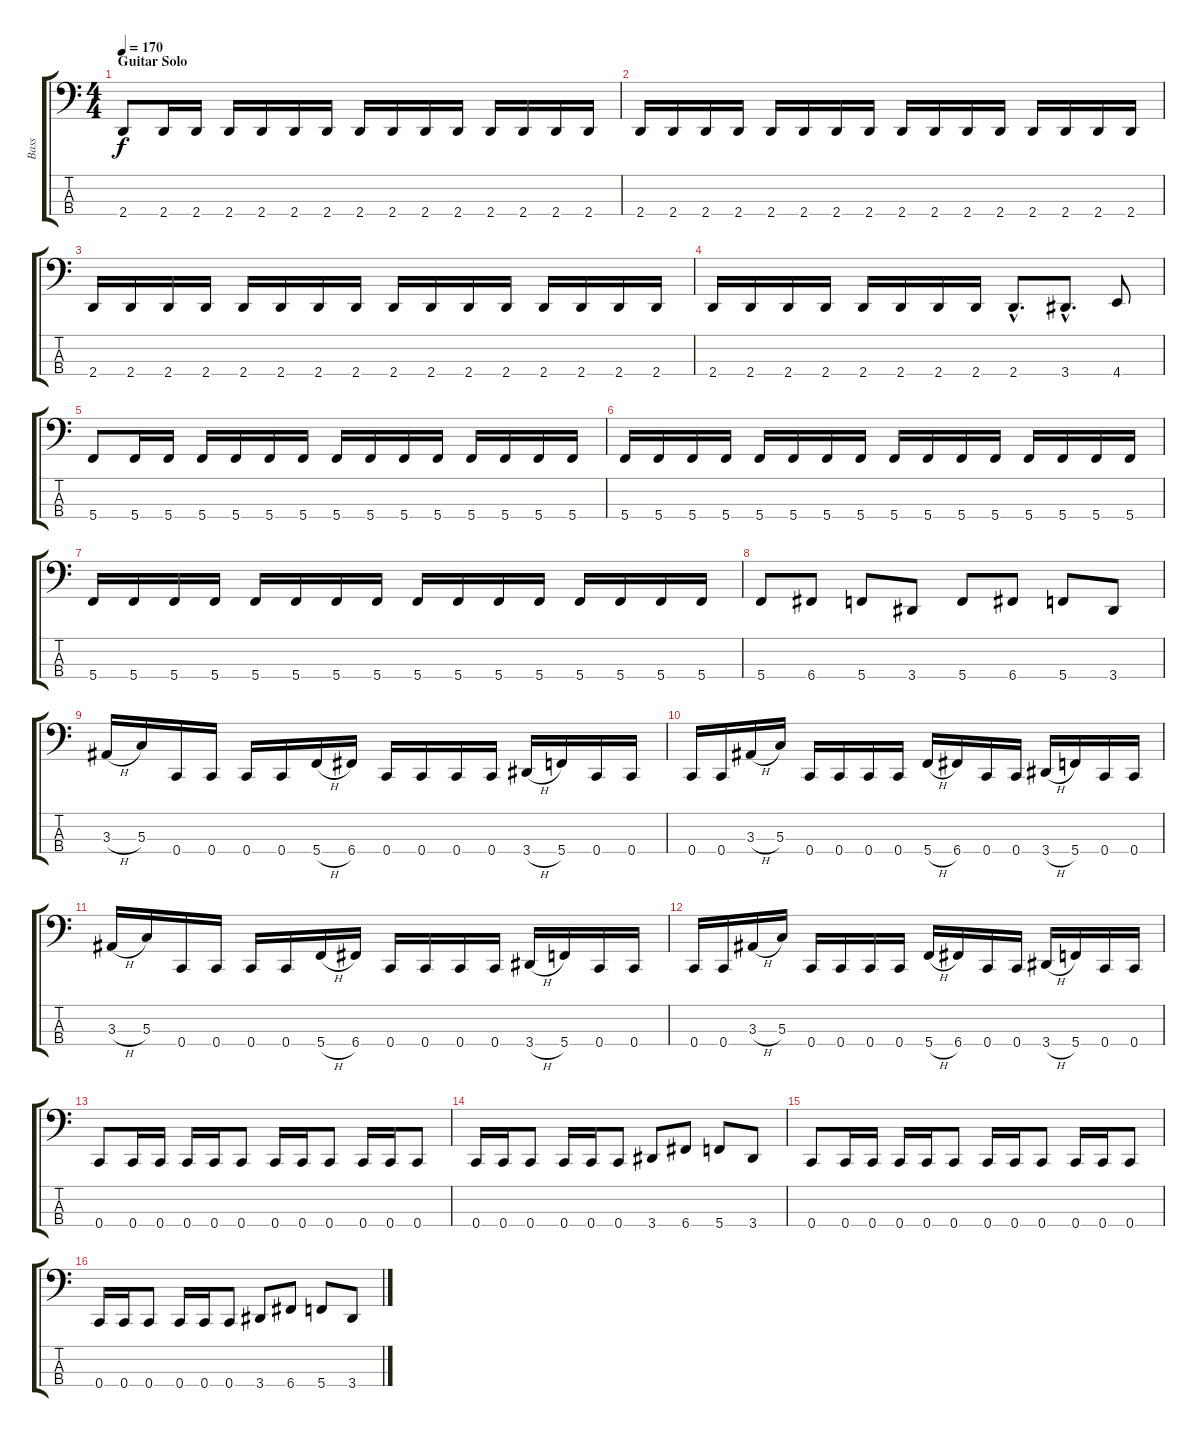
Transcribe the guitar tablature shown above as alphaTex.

\track ("Bass" "Bass") {instrument electricbasspick}
\staff {score tabs}
\tuning (F2 C2 G1 C1) {hide}
\ts (4 4)
\section ("" "Guitar Solo")
\tempo 170
\clef f4
\ks c
2.4.8{dy f} 2.4.16 2.4.16 2.4.16 2.4.16 2.4.16 2.4.16 2.4.16 2.4.16 2.4.16 2.4.16 2.4.16 2.4.16 2.4.16 2.4.16 |
2.4.16 2.4.16 2.4.16 2.4.16 2.4.16 2.4.16 2.4.16 2.4.16 2.4.16 2.4.16 2.4.16 2.4.16 2.4.16 2.4.16 2.4.16 2.4.16 |
2.4.16 2.4.16 2.4.16 2.4.16 2.4.16 2.4.16 2.4.16 2.4.16 2.4.16 2.4.16 2.4.16 2.4.16 2.4.16 2.4.16 2.4.16 2.4.16 |
2.4.16 2.4.16 2.4.16 2.4.16 2.4.16 2.4.16 2.4.16 2.4.16 2.4{hac}.8{d} 3.4{hac}.8{d} 4.4.8 |
5.4.8 5.4.16 5.4.16 5.4.16 5.4.16 5.4.16 5.4.16 5.4.16 5.4.16 5.4.16 5.4.16 5.4.16 5.4.16 5.4.16 5.4.16 |
5.4.16 5.4.16 5.4.16 5.4.16 5.4.16 5.4.16 5.4.16 5.4.16 5.4.16 5.4.16 5.4.16 5.4.16 5.4.16 5.4.16 5.4.16 5.4.16 |
5.4.16 5.4.16 5.4.16 5.4.16 5.4.16 5.4.16 5.4.16 5.4.16 5.4.16 5.4.16 5.4.16 5.4.16 5.4.16 5.4.16 5.4.16 5.4.16 |
5.4.8 6.4.8 5.4.8 3.4.8 5.4.8 6.4.8 5.4.8 3.4.8 |
\section ("" "")
3.3{h}.16 5.3.16 0.4.16 0.4.16 0.4.16 0.4.16 5.4{h}.16 6.4.16 0.4.16 0.4.16 0.4.16 0.4.16 3.4{h}.16 5.4.16 0.4.16 0.4.16 |
0.4.16 0.4.16 3.3{h}.16 5.3.16 0.4.16 0.4.16 0.4.16 0.4.16 5.4{h}.16 6.4.16 0.4.16 0.4.16 3.4{h}.16 5.4.16 0.4.16 0.4.16 |
3.3{h}.16 5.3.16 0.4.16 0.4.16 0.4.16 0.4.16 5.4{h}.16 6.4.16 0.4.16 0.4.16 0.4.16 0.4.16 3.4{h}.16 5.4.16 0.4.16 0.4.16 |
0.4.16 0.4.16 3.3{h}.16 5.3.16 0.4.16 0.4.16 0.4.16 0.4.16 5.4{h}.16 6.4.16 0.4.16 0.4.16 3.4{h}.16 5.4.16 0.4.16 0.4.16 |
\section ("" "")
0.4.8 0.4.16 0.4.16 0.4.16 0.4.16 0.4.8 0.4.16 0.4.16 0.4.8 0.4.16 0.4.16 0.4.8 |
0.4.16 0.4.16 0.4.8 0.4.16 0.4.16 0.4.8 3.4.8 6.4.8 5.4.8 3.4.8 |
0.4.8 0.4.16 0.4.16 0.4.16 0.4.16 0.4.8 0.4.16 0.4.16 0.4.8 0.4.16 0.4.16 0.4.8 |
0.4.16 0.4.16 0.4.8 0.4.16 0.4.16 0.4.8 3.4.8 6.4.8 5.4.8 3.4.8
